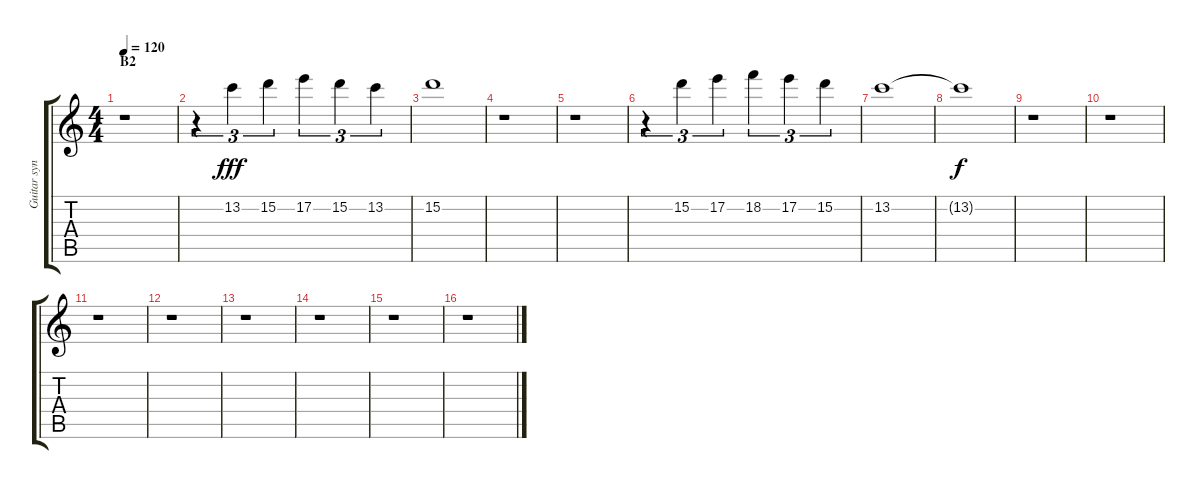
\track ("Guitar synthesizer" "Guitar syn") {instrument distortionguitar}
\staff {score tabs}
\tuning (E4 B3 G3 D3 A2 E2) {hide}
\ts (4 4)
\section ("" "B2")
\tempo 120
\clef g2
\ks c
r.1{dy f} |
r.4{tu (3 2)} 13.2.4{tu (3 2) dy fff} 15.2.4{tu (3 2)} 17.2.4{tu (3 2)} 15.2.4{tu (3 2)} 13.2.4{tu (3 2)} |
15.2.1 |
r.1 |
r.1 |
r.4{tu (3 2)} 15.2.4{tu (3 2)} 17.2.4{tu (3 2)} 18.2.4{tu (3 2)} 17.2.4{tu (3 2)} 15.2.4{tu (3 2)} |
13.2.1 |
13.2{t}.1{dy f} |
r.1 |
r.1 |
r.1 |
r.1 |
r.1 |
r.1 |
r.1 |
r.1
